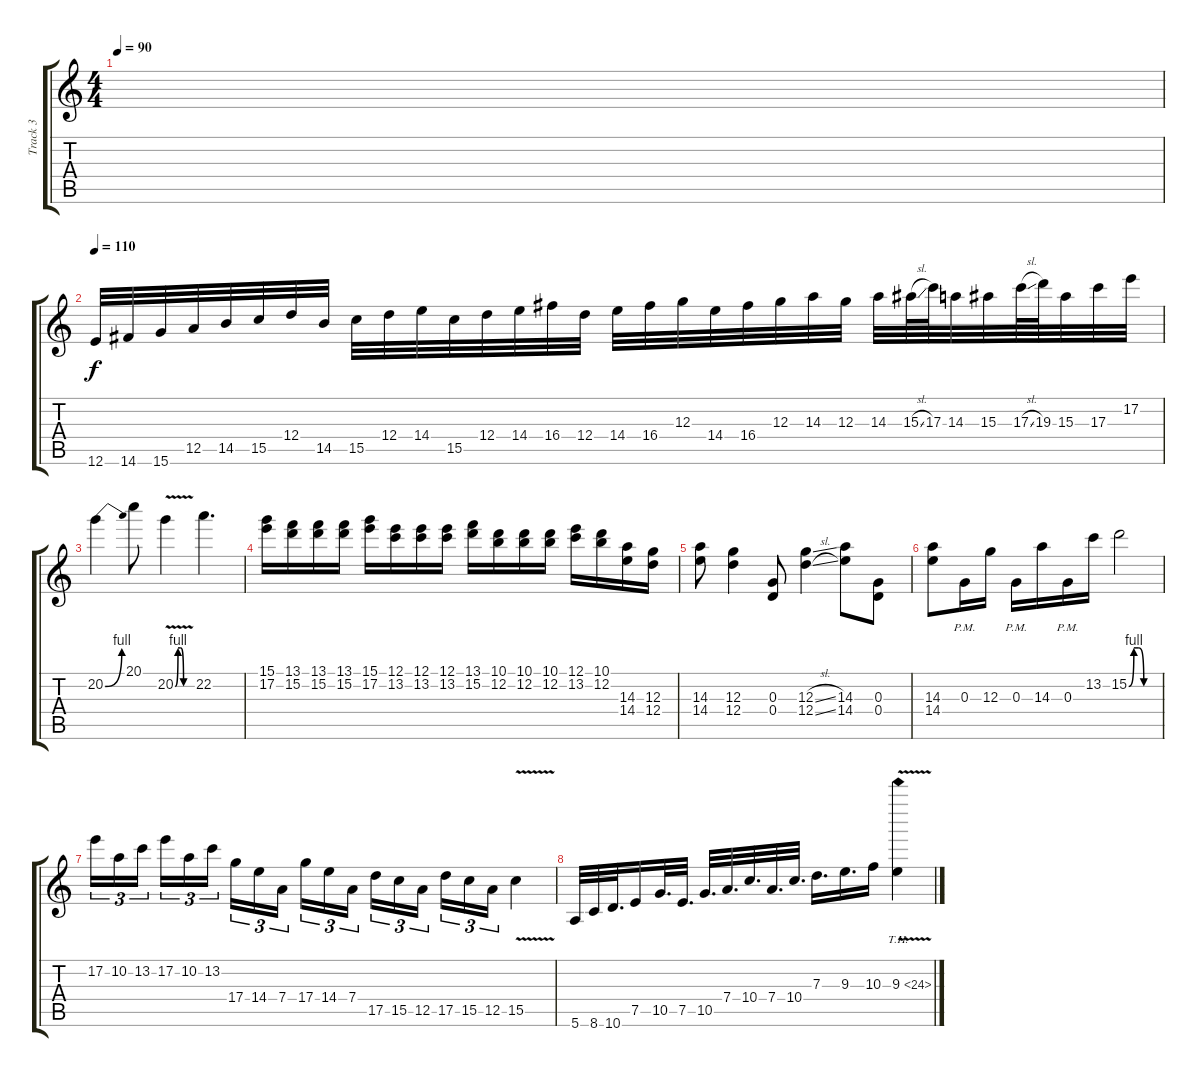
\track ("Track 3" "Track 3") {instrument distortionguitar}
\staff {score tabs}
\tuning (E4 B3 G3 D3 A2 E2) {hide}
\ts (4 4)
\tempo 90
\clef g2
\ks c
|
\tempo 110
12.6.32 14.6.32 15.6.32 12.5.32 14.5.32 15.5.32 12.4.32 14.5.32 15.5.32 12.4.32 14.4.32 15.5.32 12.4.32 14.4.32 16.4.32 12.4.32 14.4.32 16.4.32 12.3.32 14.4.32 16.4.32 12.3.32 14.3.32 12.3.32 14.3.32 15.3{sl}.64 17.3.64 14.3.32 15.3.32 17.3{sl}.64 19.3.64 15.3.32 17.3.32 17.2.32 |
20.2{be (bend 0 0 60 4)}.4 20.1.8 20.2{be (custom 0 0 10 4 20 4 30 0 60 0) v}.4 22.2.4{d} |
(15.1 17.2).16 (13.1 15.2).16 (13.1 15.2).16 (13.1 15.2).16 (15.1 17.2).16 (12.1 13.2).16 (12.1 13.2).16 (12.1 13.2).16 (13.1 15.2).16 (10.1 12.2).16 (10.1 12.2).16 (10.1 12.2).16 (12.1 13.2).16 (10.1 12.2).16 (14.3 14.4).16 (12.3 12.4).16 |
(14.3 14.4).8 (12.3 12.4).4 (0.3 0.4).8 (12.3{sl} 12.4{sl}).4 (14.3 14.4).8 (0.3 0.4).8 |
(14.3 14.4).8 0.3{pm}.16 12.3.16 0.3{pm}.16 14.3.16 0.3{pm}.16 13.2.16 15.2{be (custom 0 0 10 4 20 4 30 0 60 0)}.2 |
17.2.16{tu (3 2)} 10.2.16{tu (3 2)} 13.2.16{tu (3 2) beam splitsecondary} 17.2.16{tu (3 2)} 10.2.16{tu (3 2)} 13.2.16{tu (3 2)} 17.4.16{tu (3 2)} 14.4.16{tu (3 2)} 7.4.16{tu (3 2) beam splitsecondary} 17.4.16{tu (3 2)} 14.4.16{tu (3 2)} 7.4.16{tu (3 2)} 17.5.16{tu (3 2)} 15.5.16{tu (3 2)} 12.5.16{tu (3 2) beam splitsecondary} 17.5.16{tu (3 2)} 15.5.16{tu (3 2)} 12.5.16{tu (3 2)} 15.5{v}.4 |
5.6.32 8.6.32 10.6.32{d} 7.5.16 10.5.32{d} 7.5.32{d} 10.5.32{d} 7.4.32{d} 10.4.32{d} 7.4.32{d} 10.4.32{d} 7.3.16{d} 9.3.16{d} 10.3.16 9.3{th 15 v}.4
